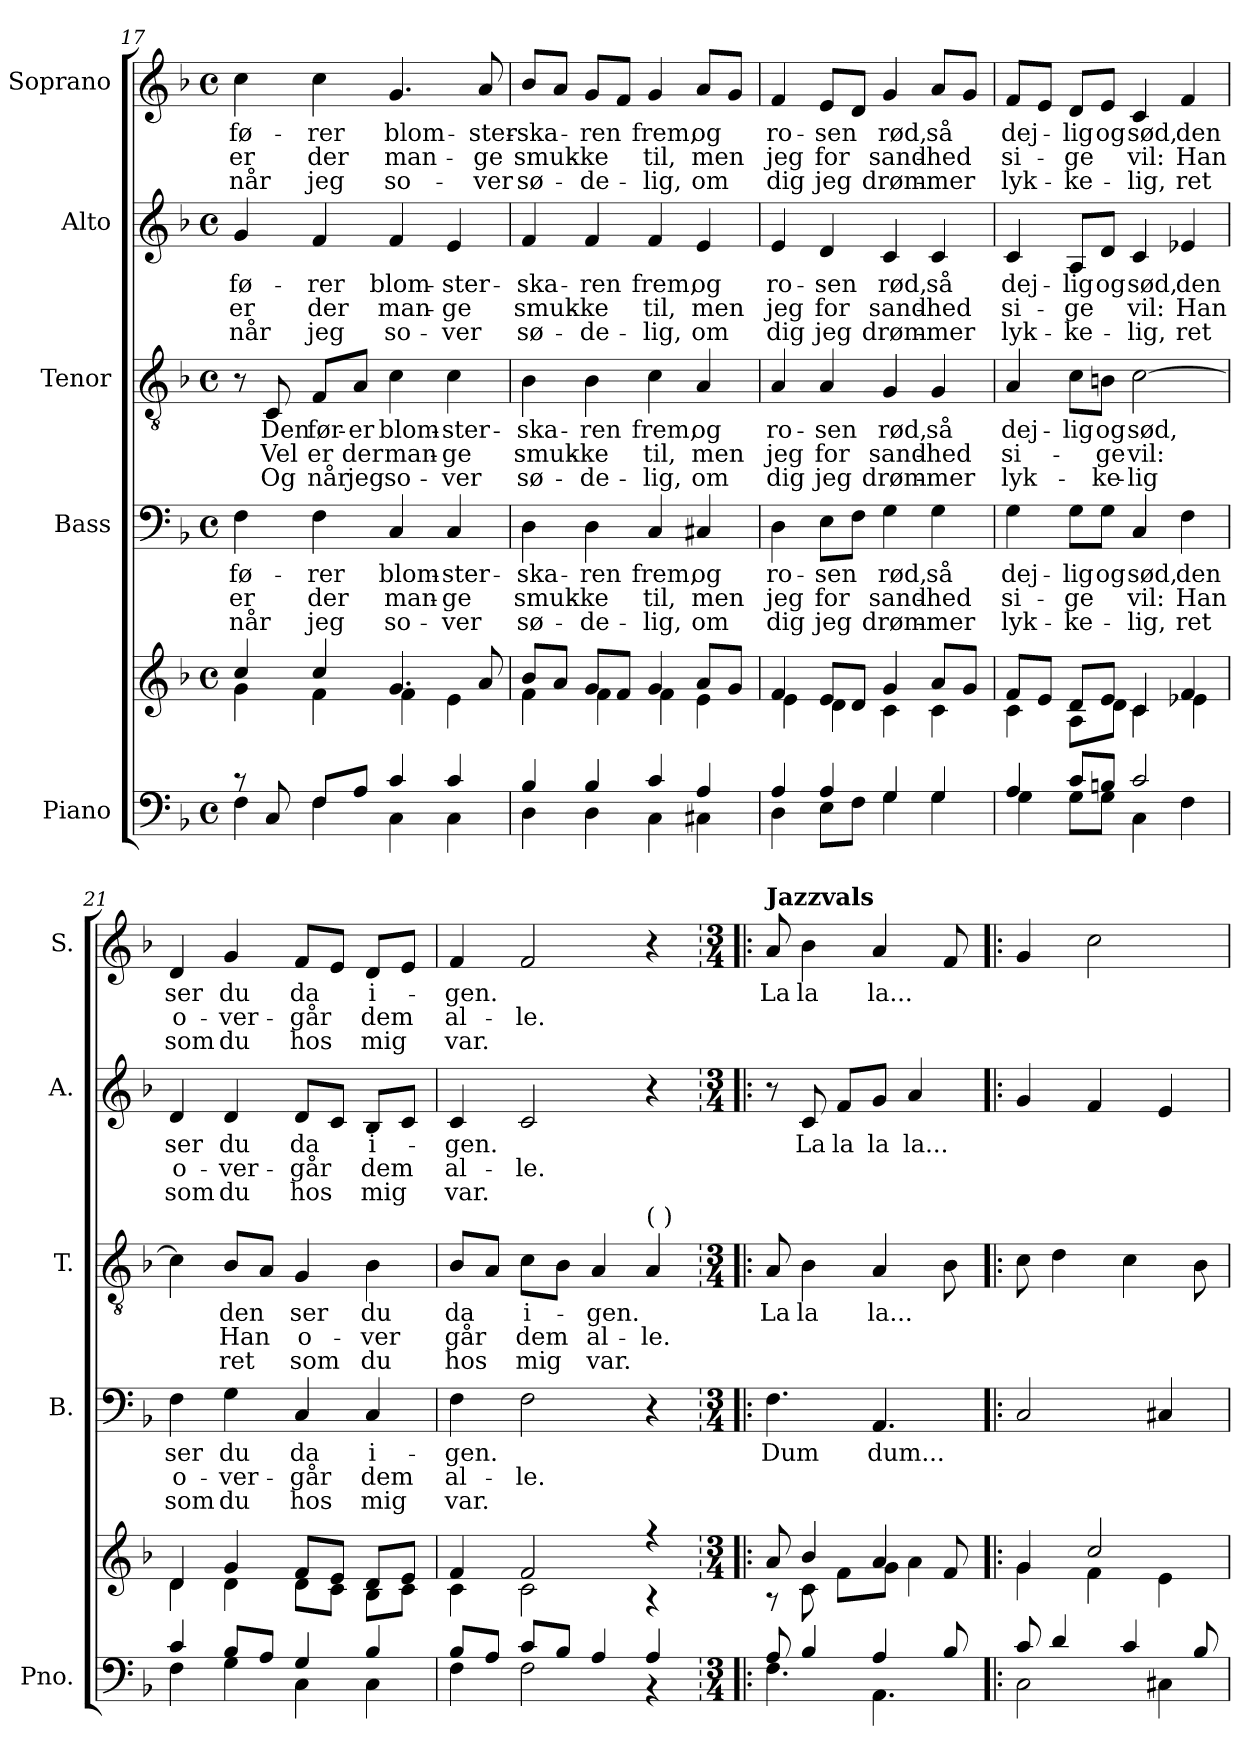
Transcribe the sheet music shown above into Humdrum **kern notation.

**kern	**kern	**kern	**text	**text	**text	**kern	**text	**text	**text	**kern	**text	**text	**text	**kern	**text	**text	**text
*part5	*part5	*part4	*part4	*part4	*part4	*part3	*part3	*part3	*part3	*part2	*part2	*part2	*part2	*part1	*part1	*part1	*part1
*staff6	*staff5	*staff4	*staff4	*staff4	*staff4	*staff3	*staff3	*staff3	*staff3	*staff2	*staff2	*staff2	*staff2	*staff1	*staff1	*staff1	*staff1
*I"Piano	*	*I"Bass	*	*	*	*I"Tenor	*	*	*	*I"Alto	*	*	*	*I"Soprano	*	*	*
*I'Pno.	*	*I'B.	*	*	*	*I'T.	*	*	*	*I'A.	*	*	*	*I'S.	*	*	*
*clefF4	*clefG2	*clefF4	*	*	*	*clefGv2	*	*	*	*clefG2	*	*	*	*clefG2	*	*	*
*k[b-]	*k[b-]	*k[b-]	*	*	*	*k[b-]	*	*	*	*k[b-]	*	*	*	*k[b-]	*	*	*
*M4/4	*M4/4	*M4/4	*	*	*	*M4/4	*	*	*	*M4/4	*	*	*	*M4/4	*	*	*
*met(c)	*met(c)	*met(c)	*	*	*	*met(c)	*	*	*	*met(c)	*	*	*	*met(c)	*	*	*
=17	=17	=17	=17	=17	=17	=17	=17	=17	=17	=17	=17	=17	=17	=17	=17	=17	=17
*^	*^	*	*	*	*	*	*	*	*	*	*	*	*	*	*	*	*
!	!	!	!	!	!LO:LY:b	!LO:LY:b	!LO:LY:b	!	!	!	!	!	!LO:LY:b	!LO:LY:b	!LO:LY:b	!	!LO:LY:b	!LO:LY:b	!LO:LY:b
8r	4F\	4cc/	4g\	4F\	fø-	er	når	8r	.	.	.	4g/	fø-	er	når	4cc\	fø-	er	når
!	!	!	!	!	!	!	!	!	!LO:LY:b	!LO:LY:b	!LO:LY:b	!	!	!	!	!	!	!	!
8C/	.	.	.	.	.	.	.	8C/	Den	Vel	Og	.	.	.	.	.	.	.	.
!	!	!	!	!	!LO:LY:b	!LO:LY:b	!LO:LY:b	!	!LO:LY:b	!LO:LY:b	!LO:LY:b	!	!LO:LY:b	!LO:LY:b	!LO:LY:b	!	!LO:LY:b	!LO:LY:b	!LO:LY:b
8F/L	4F\	4cc/	4f\	4F\	-rer	der	jeg	8F/L	før-	er	når	4f/	-rer	der	jeg	4cc\	-rer	der	jeg
!	!	!	!	!	!	!	!	!	!LO:LY:b	!LO:LY:b	!LO:LY:b	!	!	!	!	!	!	!	!
8A/J	.	.	.	.	.	.	.	8A/J	-er	der	jeg	.	.	.	.	.	.	.	.
!	!	!	!	!	!LO:LY:b	!LO:LY:b	!LO:LY:b	!	!LO:LY:b	!LO:LY:b	!LO:LY:b	!	!LO:LY:b	!LO:LY:b	!LO:LY:b	!	!LO:LY:b	!LO:LY:b	!LO:LY:b
4c/	4C\	4.g/	4f\	4C/	blom-	man-	so-	4c\	blom-	man-	so-	4f/	blom-	man-	so-	4.g/	blom-	man-	so-
!	!	!	!	!	!LO:LY:b	!LO:LY:b	!LO:LY:b	!	!LO:LY:b	!LO:LY:b	!LO:LY:b	!	!LO:LY:b	!LO:LY:b	!LO:LY:b	!	!	!	!
4c/	4C\	.	4e\	4C/	-ster-	-ge	-ver	4c\	-ster-	-ge	-ver	4e/	-ster-	-ge	-ver	.	.	.	.
!	!	!	!	!	!	!	!	!	!	!	!	!	!	!	!	!	!LO:LY:b	!LO:LY:b	!LO:LY:b
.	.	8a/	.	.	.	.	.	.	.	.	.	.	.	.	.	8a/	-ster-	-ge	-ver
!!LO:PB:g=z
=18	=18	=18	=18	=18	=18	=18	=18	=18	=18	=18	=18	=18	=18	=18	=18	=18	=18	=18	=18
!	!	!	!	!	!LO:LY:b	!LO:LY:b	!LO:LY:b	!	!LO:LY:b	!LO:LY:b	!LO:LY:b	!	!LO:LY:b	!LO:LY:b	!LO:LY:b	!	!LO:LY:b	!LO:LY:b	!LO:LY:b
4B-/	4D\	8b-/L	4f\	4D\	-ska-	smuk-	sø-	4B-\	-ska-	smuk-	sø-	4f/	-ska-	smuk-	sø-	8b-/L	-ska-	smuk-	sø-
.	.	8a/J	.	.	.	.	.	.	.	.	.	.	.	.	.	8a/J	.	.	.
!	!	!	!	!	!LO:LY:b	!LO:LY:b	!LO:LY:b	!	!LO:LY:b	!LO:LY:b	!LO:LY:b	!	!LO:LY:b	!LO:LY:b	!LO:LY:b	!	!LO:LY:b	!LO:LY:b	!LO:LY:b
4B-/	4D\	8g/L	4f\	4D\	-ren	-ke	-de-	4B-\	-ren	-ke	-de-	4f/	-ren	ke	-de-	8g/L	-ren	-ke	-de-
.	.	8f/J	.	.	.	.	.	.	.	.	.	.	.	.	.	8f/J	.	.	.
!	!	!	!	!	!LO:LY:b	!LO:LY:b	!LO:LY:b	!	!LO:LY:b	!LO:LY:b	!LO:LY:b	!	!LO:LY:b	!LO:LY:b	!LO:LY:b	!	!LO:LY:b	!LO:LY:b	!LO:LY:b
4c/	4C\	4g/	4f\	4C/	frem,	til,	-lig,	4c\	frem,	til,	-lig,	4f/	frem,	til,	-lig,	4g/	frem,	til,	-lig,
!	!	!	!	!	!LO:LY:b	!LO:LY:b	!LO:LY:b	!	!LO:LY:b	!LO:LY:b	!LO:LY:b	!	!LO:LY:b	!LO:LY:b	!LO:LY:b	!	!LO:LY:b	!LO:LY:b	!LO:LY:b
4A/	4C#X\	8a/L	4e\	4C#X/	og	men	om	4A/	og	men	om	4e/	og	men	om	8a/L	og	men	om
.	.	8g/J	.	.	.	.	.	.	.	.	.	.	.	.	.	8g/J	.	.	.
=19	=19	=19	=19	=19	=19	=19	=19	=19	=19	=19	=19	=19	=19	=19	=19	=19	=19	=19	=19
!	!	!	!	!	!LO:LY:b	!LO:LY:b	!LO:LY:b	!	!LO:LY:b	!LO:LY:b	!LO:LY:b	!	!LO:LY:b	!LO:LY:b	!LO:LY:b	!	!LO:LY:b	!LO:LY:b	!LO:LY:b
4A/	4D\	4f/	4e\	4D\	ro-	jeg	dig	4A/	ro-	jeg	dig	4e/	ro-	jeg	dig	4f/	ro-	jeg	dig
!	!	!	!	!	!LO:LY:b	!LO:LY:b	!LO:LY:b	!	!LO:LY:b	!LO:LY:b	!LO:LY:b	!	!LO:LY:b	!LO:LY:b	!LO:LY:b	!	!LO:LY:b	!LO:LY:b	!LO:LY:b
4A/	8E\L	8e/L	4d\	8E\L	-sen	for	jeg	4A/	-sen	for	jeg	4d/	-sen	for	jeg	8e/L	-sen	for	jeg
.	8F\J	8d/J	.	8F\J	.	.	.	.	.	.	.	.	.	.	.	8d/J	.	.	.
!	!	!	!	!	!LO:LY:b	!LO:LY:b	!LO:LY:b	!	!LO:LY:b	!LO:LY:b	!LO:LY:b	!	!LO:LY:b	!LO:LY:b	!LO:LY:b	!	!LO:LY:b	!LO:LY:b	!LO:LY:b
4G/	4G\	4g/	4c\	4G\	rød,	sand-	drøm-	4G/	rød,	sand-	drøm-	4c/	rød,	sand-	drøm-	4g/	rød,	sand-	drøm-
!	!	!	!	!	!LO:LY:b	!LO:LY:b	!LO:LY:b	!	!LO:LY:b	!LO:LY:b	!LO:LY:b	!	!LO:LY:b	!LO:LY:b	!LO:LY:b	!	!LO:LY:b	!LO:LY:b	!LO:LY:b
4G/	4G\	8a/L	4c\	4G\	så	-hed	-mer	4G/	så	-hed	-mer	4c/	så	-hed	-mer	8a/L	så	-hed	-mer
.	.	8g/J	.	.	.	.	.	.	.	.	.	.	.	.	.	8g/J	.	.	.
=20	=20	=20	=20	=20	=20	=20	=20	=20	=20	=20	=20	=20	=20	=20	=20	=20	=20	=20	=20
!	!	!	!	!	!LO:LY:b	!LO:LY:b	!LO:LY:b	!	!LO:LY:b	!LO:LY:b	!LO:LY:b	!	!LO:LY:b	!LO:LY:b	!LO:LY:b	!	!LO:LY:b	!LO:LY:b	!LO:LY:b
4A/	4G\	8f/L	4c\	4G\	dej-	si-	lyk-	4A/	dej-	si-	lyk-	4c/	dej-	si-	lyk-	8f/L	dej-	si-	lyk-
.	.	8e/J	.	.	.	.	.	.	.	.	.	.	.	.	.	8e/J	.	.	.
!	!	!	!	!	!LO:LY:b	!LO:LY:b	!LO:LY:b	!	!LO:LY:b	!	!	!	!LO:LY:b	!LO:LY:b	!LO:LY:b	!	!LO:LY:b	!LO:LY:b	!LO:LY:b
8c/L	8G\L	8d/L	8A\L	8G\L	-lig	-ge	-ke-	8c\L	-lig	.	.	8A/L	-lig	-ge	-ke-	8d/L	-lig	-ge	-ke-
!	!	!	!	!	!LO:LY:b	!	!	!	!LO:LY:b	!LO:LY:b	!LO:LY:b	!	!LO:LY:b	!	!	!	!LO:LY:b	!	!
8Bn/J	8G\J	8e/J	8d\J	8G\J	og	.	.	8Bn\J	og	-ge	-ke-	8d/J	og	.	.	8e/J	og	.	.
!	!	!	!	!	!LO:LY:b	!LO:LY:b	!LO:LY:b	!	!LO:LY:b	!LO:LY:b	!LO:LY:b	!	!LO:LY:b	!LO:LY:b	!LO:LY:b	!	!LO:LY:b	!LO:LY:b	!LO:LY:b
2c/	4C\	4c/	4c\	4C/	sød,	vil:	-lig,	[2c\	sød,	vil:	-lig	4c/	sød,	vil:	-lig,	4c/	sød,	vil:	-lig,
!	!	!	!	!	!LO:LY:b	!LO:LY:b	!LO:LY:b	!	!	!	!	!	!LO:LY:b	!LO:LY:b	!LO:LY:b	!	!LO:LY:b	!LO:LY:b	!LO:LY:b
.	4F\	4f/	4e-X\	4F\	den	Han	ret	.	.	.	.	4e-X/	den	Han	ret	4f/	den	Han	ret
=21	=21	=21	=21	=21	=21	=21	=21	=21	=21	=21	=21	=21	=21	=21	=21	=21	=21	=21	=21
!	!	!	!	!	!LO:LY:b	!LO:LY:b	!LO:LY:b	!	!	!	!	!	!LO:LY:b	!LO:LY:b	!LO:LY:b	!	!LO:LY:b	!LO:LY:b	!LO:LY:b
4c/	4F\	4d/	4d\	4F\	ser	o-	som	4c\]	.	.	.	4d/	ser	o-	som	4d/	ser	o-	som
!	!	!	!	!	!LO:LY:b	!LO:LY:b	!LO:LY:b	!	!LO:LY:b	!LO:LY:b	!LO:LY:b	!	!LO:LY:b	!LO:LY:b	!LO:LY:b	!	!LO:LY:b	!LO:LY:b	!LO:LY:b
8B-/L	4G\	4g/	4d\	4G\	du	-ver-	du	8B-/L	den	Han	ret	4d/	du	-ver-	du	4g/	du	-ver-	du
8A/J	.	.	.	.	.	.	.	8A/J	.	.	.	.	.	.	.	.	.	.	.
!	!	!	!	!	!LO:LY:b	!LO:LY:b	!LO:LY:b	!	!LO:LY:b	!LO:LY:b	!LO:LY:b	!	!LO:LY:b	!LO:LY:b	!LO:LY:b	!	!LO:LY:b	!LO:LY:b	!LO:LY:b
4G/	4C\	8f/L	8d\L	4C/	da	-går	hos	4G/	ser	o-	som	8d/L	da	-går	hos	8f/L	da	-går	hos
.	.	8e/J	8c\J	.	.	.	.	.	.	.	.	8c/J	.	.	.	8e/J	.	.	.
!	!	!	!	!	!LO:LY:b	!LO:LY:b	!LO:LY:b	!	!LO:LY:b	!LO:LY:b	!LO:LY:b	!	!LO:LY:b	!LO:LY:b	!LO:LY:b	!	!LO:LY:b	!LO:LY:b	!LO:LY:b
4B-/	4C\	8d/L	8B-\L	4C/	i-	dem	mig	4B-\	du	-ver	du	8B-/L	i-	dem	mig	8d/L	i-	dem	mig
.	.	8e/J	8c\J	.	.	.	.	.	.	.	.	8c/J	.	.	.	8e/J	.	.	.
=22	=22	=22	=22	=22	=22	=22	=22	=22	=22	=22	=22	=22	=22	=22	=22	=22	=22	=22	=22
!	!	!	!	!	!LO:LY:b	!LO:LY:b	!LO:LY:b	!	!LO:LY:b	!LO:LY:b	!LO:LY:b	!	!LO:LY:b	!LO:LY:b	!LO:LY:b	!	!LO:LY:b	!LO:LY:b	!LO:LY:b
8B-/L	4F\	4f/	4c\	4F\	-gen.	al-	var.	8B-/L	da	går	hos	4c/	-gen.	al-	var.	4f/	-gen.	al-	var.
8A/J	.	.	.	.	.	.	.	8A/J	.	.	.	.	.	.	.	.	.	.	.
!	!	!	!	!	!	!LO:LY:b	!	!	!LO:LY:b	!LO:LY:b	!LO:LY:b	!	!	!LO:LY:b	!	!	!	!LO:LY:b	!
8c/L	2F\	2f/	2c\	2F\	.	-le.	.	8c\L	i-	dem	mig	2c/	.	-le.	.	2f/	.	-le.	.
8B-/J	.	.	.	.	.	.	.	8B-\J	.	.	.	.	.	.	.	.	.	.	.
!	!	!	!	!	!	!	!	!	!LO:LY:b	!LO:LY:b	!LO:LY:b	!	!	!	!	!	!	!	!
4A/	.	.	.	.	.	.	.	4A/	-gen.	al-	var.	.	.	.	.	.	.	.	.
!	!	!	!	!	!	!	!	!LO:TX:a:t=(  )	!	!	!	!	!	!	!	!	!	!	!
!	!	!	!	!	!	!	!	!	!	!LO:LY:b	!	!	!	!	!	!	!	!	!
4A/	4r	4r	4r	4r	.	.	.	4A/	.	-le.	.	4r	.	.	.	4r	.	.	.
!!LO:LB:g=z
=23|!:	=23|!:	=23|!:	=23|!:	=23|!:	=23|!:	=23|!:	=23|!:	=23|!:	=23|!:	=23|!:	=23|!:	=23|!:	=23|!:	=23|!:	=23|!:	=23|!:	=23|!:	=23|!:	=23|!:
*M3/4	*	*M3/4	*	*M3/4	*	*	*	*M3/4	*	*	*	*M3/4	*	*	*	*M3/4	*	*	*
*	*	*	*	*	*	*	*	*	*	*	*	*	*	*	*	*MM180	*	*	*
!	!	!	!	!	!	!	!	!	!	!	!	!	!	!	!	!LO:TX:a:B:t=Jazzvals	!	!	!
!	!	!	!	!	!LO:LY:b	!	!	!	!LO:LY:b	!	!	!	!	!	!	!	!LO:LY:b	!	!
8A/	4.F\	8a/	8r	4.F\	Dum	.	.	8A/	La	.	.	8r	.	.	.	8a/	La	.	.
!	!	!	!	!	!	!	!	!	!LO:LY:b	!	!	!	!LO:LY:b	!	!	!	!LO:LY:b	!	!
4B-/	.	4b-/	8c\	.	.	.	.	4B-\	la	.	.	8c/	La	.	.	4b-\	la	.	.
!	!	!	!	!	!	!	!	!	!	!	!	!	!LO:LY:b	!	!	!	!	!	!
.	.	.	8f\L	.	.	.	.	.	.	.	.	8f/L	la	.	.	.	.	.	.
!	!	!	!	!	!LO:LY:b	!	!	!	!LO:LY:b	!	!	!	!LO:LY:b	!	!	!	!LO:LY:b	!	!
4A/	4.AA\	4a/	8g\J	4.AA/	dum...	.	.	4A/	la...	.	.	8g/J	la	.	.	4a/	la...	.	.
!	!	!	!	!	!	!	!	!	!	!	!	!	!LO:LY:b	!	!	!	!	!	!
.	.	.	4a\	.	.	.	.	.	.	.	.	4a/	la...	.	.	.	.	.	.
8B-/	.	8f/	.	.	.	.	.	8B-\	.	.	.	.	.	.	.	8f/	.	.	.
=24	=24	=24	=24	=24	=24	=24	=24	=24	=24	=24	=24	=24	=24	=24	=24	=24	=24	=24	=24
8c/	2C\	4g/	4g\	2C/	.	.	.	8c\	.	.	.	4g/	.	.	.	4g/	.	.	.
4d/	.	.	.	.	.	.	.	4d\	.	.	.	.	.	.	.	.	.	.	.
.	.	2cc/	4f\	.	.	.	.	.	.	.	.	4f/	.	.	.	2cc\	.	.	.
4c/	.	.	.	.	.	.	.	4c\	.	.	.	.	.	.	.	.	.	.	.
.	4C#X\	.	4e\	4C#X/	.	.	.	.	.	.	.	4e/	.	.	.	.	.	.	.
8B-/	.	.	.	.	.	.	.	8B-\	.	.	.	.	.	.	.	.	.	.	.
*v	*v	*	*	*	*	*	*	*	*	*	*	*	*	*	*	*	*	*	*
*	*v	*v	*	*	*	*	*	*	*	*	*	*	*	*	*	*	*	*
=	=	=	=	=	=	=	=	=	=	=	=	=	=	=	=	=	=
*-	*-	*-	*-	*-	*-	*-	*-	*-	*-	*-	*-	*-	*-	*-	*-	*-	*-
